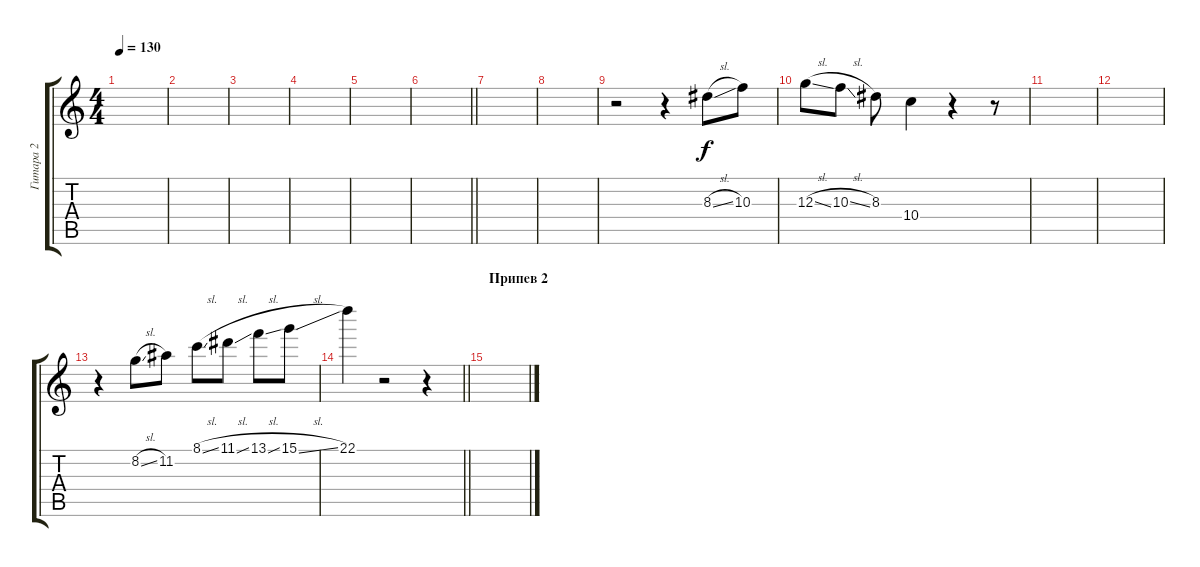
\track ("Гитара 2" "Гитара 2") {instrument distortionguitar}
\staff {score tabs}
\tuning (E4 B3 G3 D3 A2 E2) {hide}
\ts (4 4)
\tempo 130
\clef g2
\ks c
|
|
|
|
|
\barLineRight lightlight
|
|
|
r.2 r.4 8.3{sl}.8 10.3.8 |
12.3{sl}.8 10.3{sl}.8 8.3.8 10.4.4 r.4 r.8 |
|
|
r.4 8.2{sl}.8 11.2.8 8.1{sl}.8 11.1{sl}.8 13.1{sl}.8 15.1{sl}.8 |
\barLineRight lightlight
22.1.4 r.2 r.4 |
\section ("" "Припев 2")
